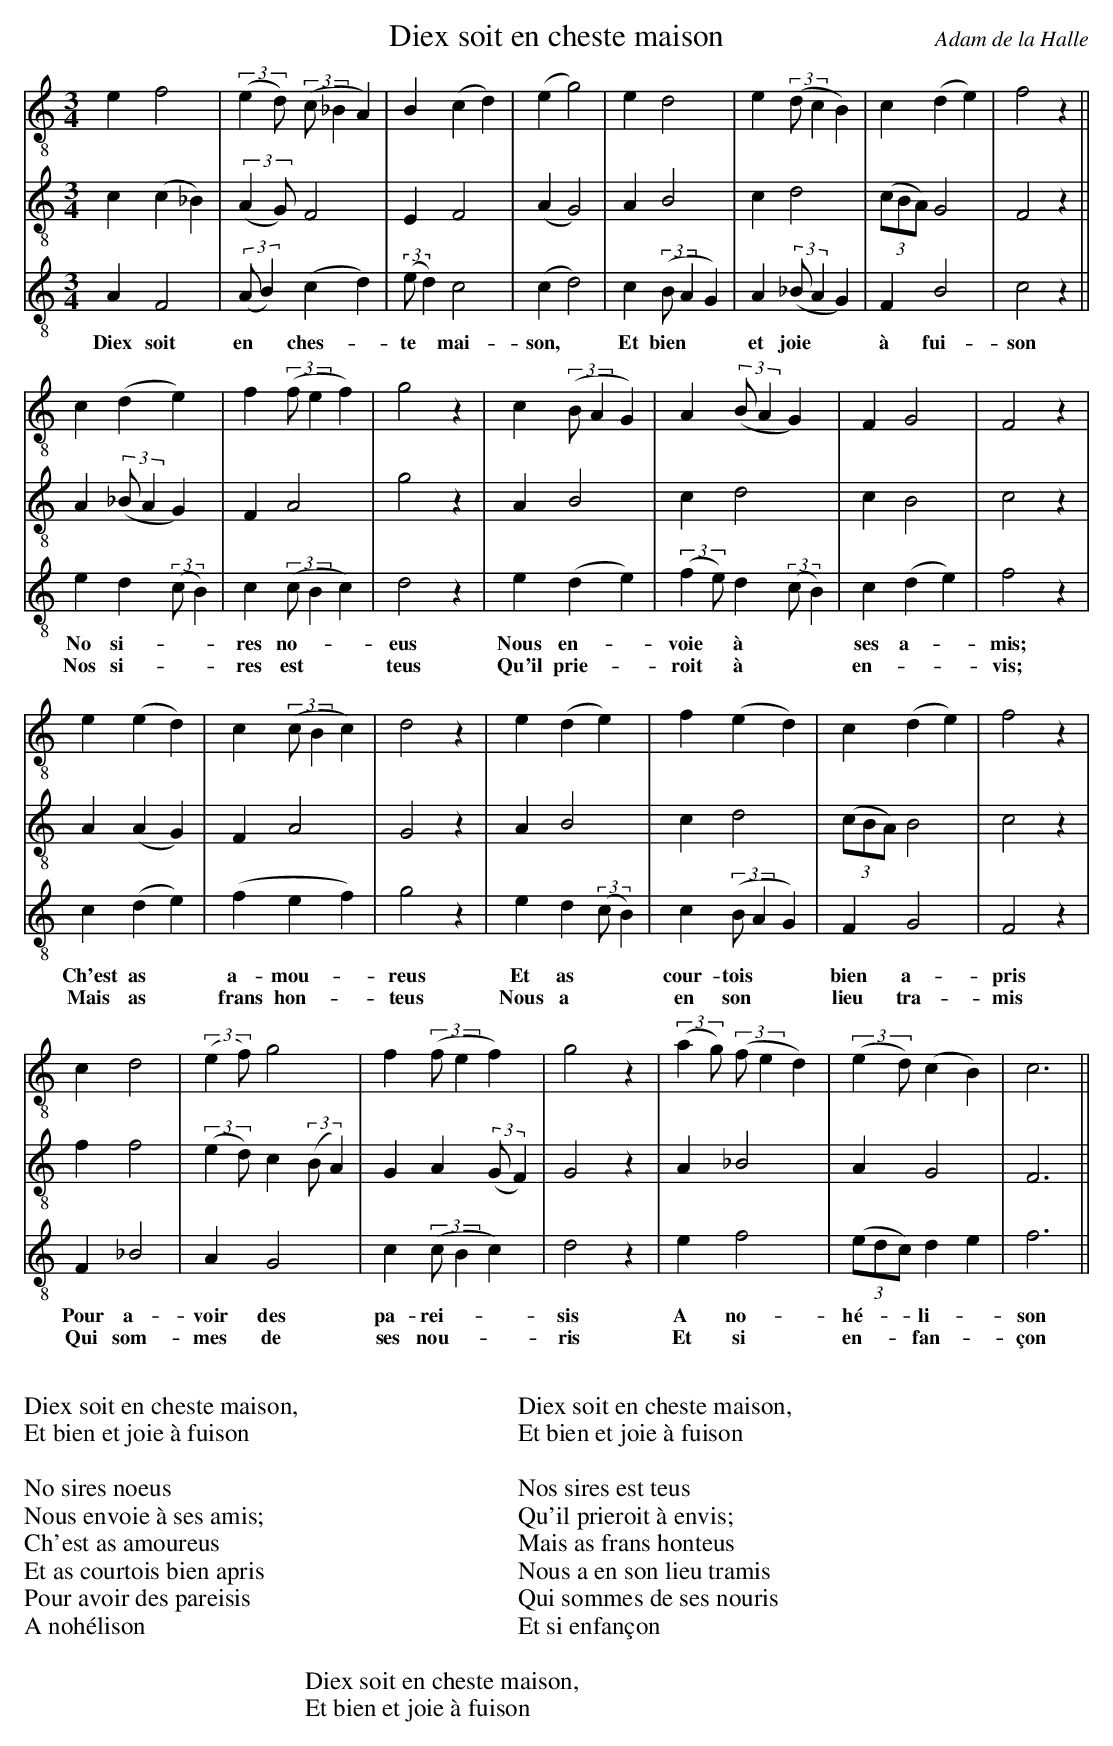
X:1
T:Diex soit en cheste maison
C:Adam de la Halle
M:3/4
L:1/4
Q:1/4=130
K:F Lydian
V:1 clef=treble_8
V:2 clef=treble_8
V:3 clef=treble_8
[V:1] E  F2   |((3:2:2ED/) ((3:2:2C/_B,A,)|       B,   (CD)|(E G2) | E        D2      | E   ((3:2:2D/CB,)  |  C         (DE) | F2  z ||
[V:2] C (C_B,)|((3:2:2A,G,/)      F,2     |       E,   F,2 |(A,G,2)| A,       B,2     | C          D2      |((3C/B,/A,/) G,2 | F,2 z ||
[V:3] A, F,2  |((3:2:2A,/B,)     (CD)     |((3:2:2E/D) C2  |(C D2) | C ((3:2:2B,/A,G,)| A, ((3:2:2_B,/A,G,)|  F,         B,2 | C2  z ||
w:   Diex soit        en*         ches-*          te*  mai-  son,*   Et       bien**    et         joie**     à          fui-  son
[V:1] C         (D        E)   | F ((3:2:2F/EF) | G2 z | C ((3:2:2B,/A,G,)|       A, ((3:2:2B,/A,G,)      | F, G,2 | F,2 z |
[V:2] A, ((3:2:2_B,/A,    G,)  | F,       A,2   | G2 z | A,       B,2     |       C         D2            | C  B,2 | C2  z |
[V:3] E          D ((3:2:2C/B,)| C ((3:2:2C/B,C)| D2 z | E       (DE)     |((3:2:2FE/)      D ((3:2:2C/B,)| C (DE) | F2  z |
w:    No         si-**          res       no-**   eus  Nous      en-*           voie*      à**            ses a-*   mis;
w:    Nos        si-**          res       est**   teus Qu'il      prie-*         roit*      à**             en-**    vis;
[V:1]  E  (ED)  | C ((3:2:2C/B,C)| D2  z | E (DE)          | F       (ED)     |   C        (DE) | F2  z |
[V:2]  A, (A,G,)| F,       A,2   | G,2 z | A, B,2          | C        D2      |((3C/B,/A,/) B,2 | C2  z |
[V:3]  C  (DE)  |(F        E   F)| G2  z | E  D((3:2:2C/B,)| C ((3:2:2B,/A,G,)|   F,        G,2 | F,2 z |
w:  Ch'est as*    a-       mou-*   reus    Et as**          cour-     tois**      bien      a-    pris
w:   Mais  as*    frans    hon-*   teus  Nous a**            en       son**       lieu      tra-  mis
[V:1] C   D2  | ((3:2:2EF/) G2     | F  ((3:2:2F/EF)   | G2  z | ((3:2:2AG/) ((3:2:2F/ED) |((3:2:2ED/)    (CB,) | C3  ||
[V:2] F   F2  | ((3:2:2ED/) C((3:2:2B,/A,)| G, A,((3:2:2G,/F,)| G,2 z | A,  _B,2   |      A,     G,2 | F,3 ||
[V:3] F, _B,2 | A,   G,2    | C  ((3:2:2C/B,C)  | D2  z | E    F2    |    ((3E/D/C/) DE  | F3  ||
w:   Pour a-   voir  des     pa- rei-**    sis     A    no-         hé-**   li-*  son
w:   Qui som-  mes   de      ses nou-**    ris     Et   si          en-**   fan-*çon
%%newpage
W:Diex soit en cheste maison, % May God be in this house
W:Et bien et joie à fuison    % And wealth and joy ???
W:
W:No sires noeus              % Our Lord's birth
W:Nous envoie à ses amis;     % Sends us to his friends
W:Ch'est as amoureus          % It is to the amourous
W:Et as courtois bien apris   % And to the courteous, well bred ones
W:Pour avoir des pareisis     % For the having of ???
W:A nohélison                 % At Noel
W:
W:Diex soit en cheste maison,
W:Et bien et joie à fuison
W:
W:Nos sires est teus          % Our Lord is such
W:Qu'il prieroit à envis;     % That he would plead with longing
W:Mais as frans honteus       % But to the ??? shameful
W:Nous a en son lieu tramis   % Has ???? us in his stead
W:Qui sommes de ses nouris    % That we are by him nourished
W:Et si enfançon              % And his children
W:
W:Diex soit en cheste maison,
W:Et bien et joie à fuison
